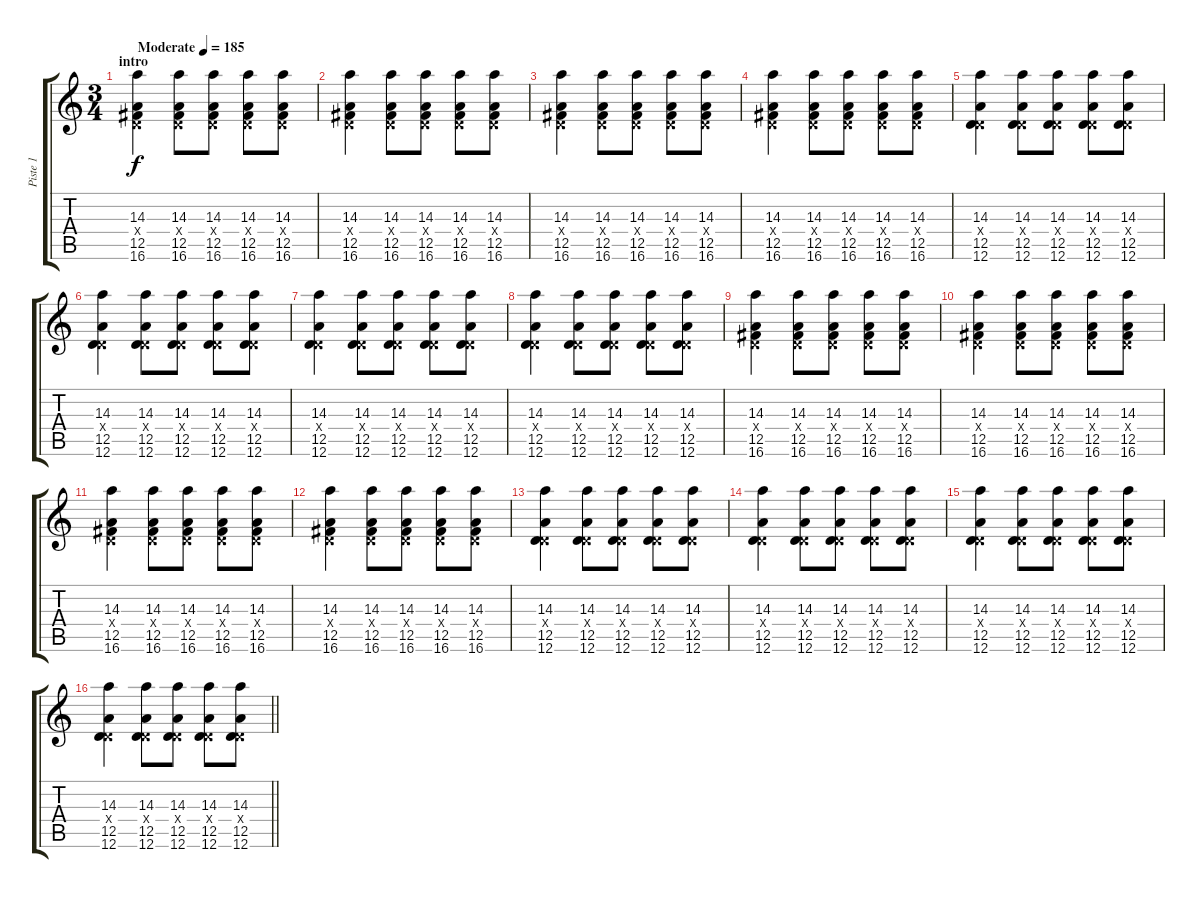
\track ("Piste 1" "Piste 1") {instrument distortionguitar}
\staff {score tabs}
\tuning (E4 B3 G3 D3 A2 D2) {hide}
\ts (3 4)
\section ("" "intro")
\tempo (185 "Moderate")
\clef g2
\ks c
(14.3 0.4{x} 12.5 16.6).4{dy f instrument acousticguitarsteel} (14.3 0.4{x} 12.5 16.6).8 (14.3 0.4{x} 12.5 16.6).8 (14.3 0.4{x} 12.5 16.6).8 (14.3 0.4{x} 12.5 16.6).8 |
(14.3 0.4{x} 12.5 16.6).4 (14.3 0.4{x} 12.5 16.6).8 (14.3 0.4{x} 12.5 16.6).8 (14.3 0.4{x} 12.5 16.6).8 (14.3 0.4{x} 12.5 16.6).8 |
(14.3 0.4{x} 12.5 16.6).4 (14.3 0.4{x} 12.5 16.6).8 (14.3 0.4{x} 12.5 16.6).8 (14.3 0.4{x} 12.5 16.6).8 (14.3 0.4{x} 12.5 16.6).8 |
(14.3 0.4{x} 12.5 16.6).4 (14.3 0.4{x} 12.5 16.6).8 (14.3 0.4{x} 12.5 16.6).8 (14.3 0.4{x} 12.5 16.6).8 (14.3 0.4{x} 12.5 16.6).8 |
(14.3 0.4{x} 12.5 12.6).4 (14.3 0.4{x} 12.5 12.6).8 (14.3 0.4{x} 12.5 12.6).8 (14.3 0.4{x} 12.5 12.6).8 (14.3 0.4{x} 12.5 12.6).8 |
(14.3 0.4{x} 12.5 12.6).4 (14.3 0.4{x} 12.5 12.6).8 (14.3 0.4{x} 12.5 12.6).8 (14.3 0.4{x} 12.5 12.6).8 (14.3 0.4{x} 12.5 12.6).8 |
(14.3 0.4{x} 12.5 12.6).4 (14.3 0.4{x} 12.5 12.6).8 (14.3 0.4{x} 12.5 12.6).8 (14.3 0.4{x} 12.5 12.6).8 (14.3 0.4{x} 12.5 12.6).8 |
(14.3 0.4{x} 12.5 12.6).4 (14.3 0.4{x} 12.5 12.6).8 (14.3 0.4{x} 12.5 12.6).8 (14.3 0.4{x} 12.5 12.6).8 (14.3 0.4{x} 12.5 12.6).8 |
(14.3 0.4{x} 12.5 16.6).4 (14.3 0.4{x} 12.5 16.6).8 (14.3 0.4{x} 12.5 16.6).8 (14.3 0.4{x} 12.5 16.6).8 (14.3 0.4{x} 12.5 16.6).8 |
(14.3 0.4{x} 12.5 16.6).4 (14.3 0.4{x} 12.5 16.6).8 (14.3 0.4{x} 12.5 16.6).8 (14.3 0.4{x} 12.5 16.6).8 (14.3 0.4{x} 12.5 16.6).8 |
(14.3 0.4{x} 12.5 16.6).4 (14.3 0.4{x} 12.5 16.6).8 (14.3 0.4{x} 12.5 16.6).8 (14.3 0.4{x} 12.5 16.6).8 (14.3 0.4{x} 12.5 16.6).8 |
(14.3 0.4{x} 12.5 16.6).4 (14.3 0.4{x} 12.5 16.6).8 (14.3 0.4{x} 12.5 16.6).8 (14.3 0.4{x} 12.5 16.6).8 (14.3 0.4{x} 12.5 16.6).8 |
(14.3 0.4{x} 12.5 12.6).4 (14.3 0.4{x} 12.5 12.6).8 (14.3 0.4{x} 12.5 12.6).8 (14.3 0.4{x} 12.5 12.6).8 (14.3 0.4{x} 12.5 12.6).8 |
(14.3 0.4{x} 12.5 12.6).4 (14.3 0.4{x} 12.5 12.6).8 (14.3 0.4{x} 12.5 12.6).8 (14.3 0.4{x} 12.5 12.6).8 (14.3 0.4{x} 12.5 12.6).8 |
(14.3 0.4{x} 12.5 12.6).4 (14.3 0.4{x} 12.5 12.6).8 (14.3 0.4{x} 12.5 12.6).8 (14.3 0.4{x} 12.5 12.6).8 (14.3 0.4{x} 12.5 12.6).8 |
\barLineRight lightlight
(14.3 0.4{x} 12.5 12.6).4 (14.3 0.4{x} 12.5 12.6).8 (14.3 0.4{x} 12.5 12.6).8 (14.3 0.4{x} 12.5 12.6).8 (14.3 0.4{x} 12.5 12.6).8
